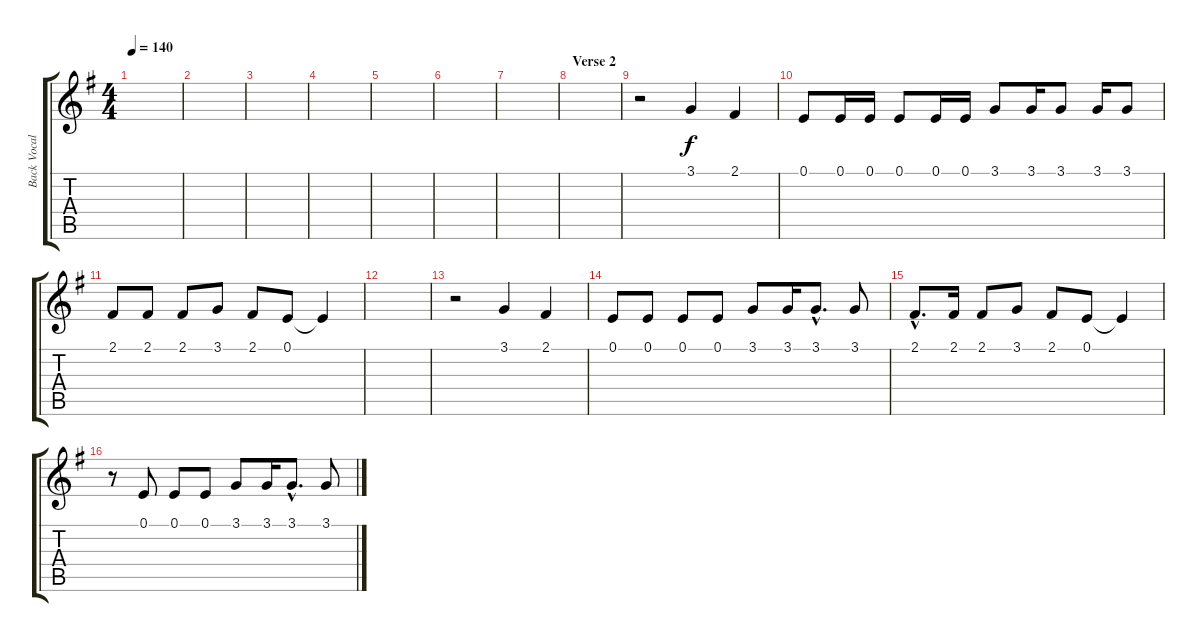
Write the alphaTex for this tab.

\track ("Back Vocals/Harmonies" "Back Vocal") {instrument lead1square}
\staff {score tabs}
\tuning (E4 B3 G3 D3 A2 E2) {hide}
\ts (4 4)
\tempo 140
\clef g2
\ks g
|
|
|
|
|
|
|
\section ("" "Verse 2")
|
r.2 3.1.4 2.1.4 |
0.1.8 0.1.16 0.1.16 0.1.8 0.1.16 0.1.16 3.1.8 3.1.16 3.1.8 3.1.16 3.1.8 |
2.1.8 2.1.8 2.1.8 3.1.8 2.1.8 0.1.8 0.1{t}.4 |
|
r.2 3.1.4 2.1.4 |
0.1.8 0.1.8 0.1.8 0.1.8 3.1.8 3.1.16 3.1{hac}.8{d} 3.1.8 |
2.1{hac}.8{d} 2.1.16 2.1.8 3.1.8 2.1.8 0.1.8 0.1{t}.4 |
r.8 0.1.8 0.1.8 0.1.8 3.1.8 3.1.16 3.1{hac}.8{d} 3.1.8
